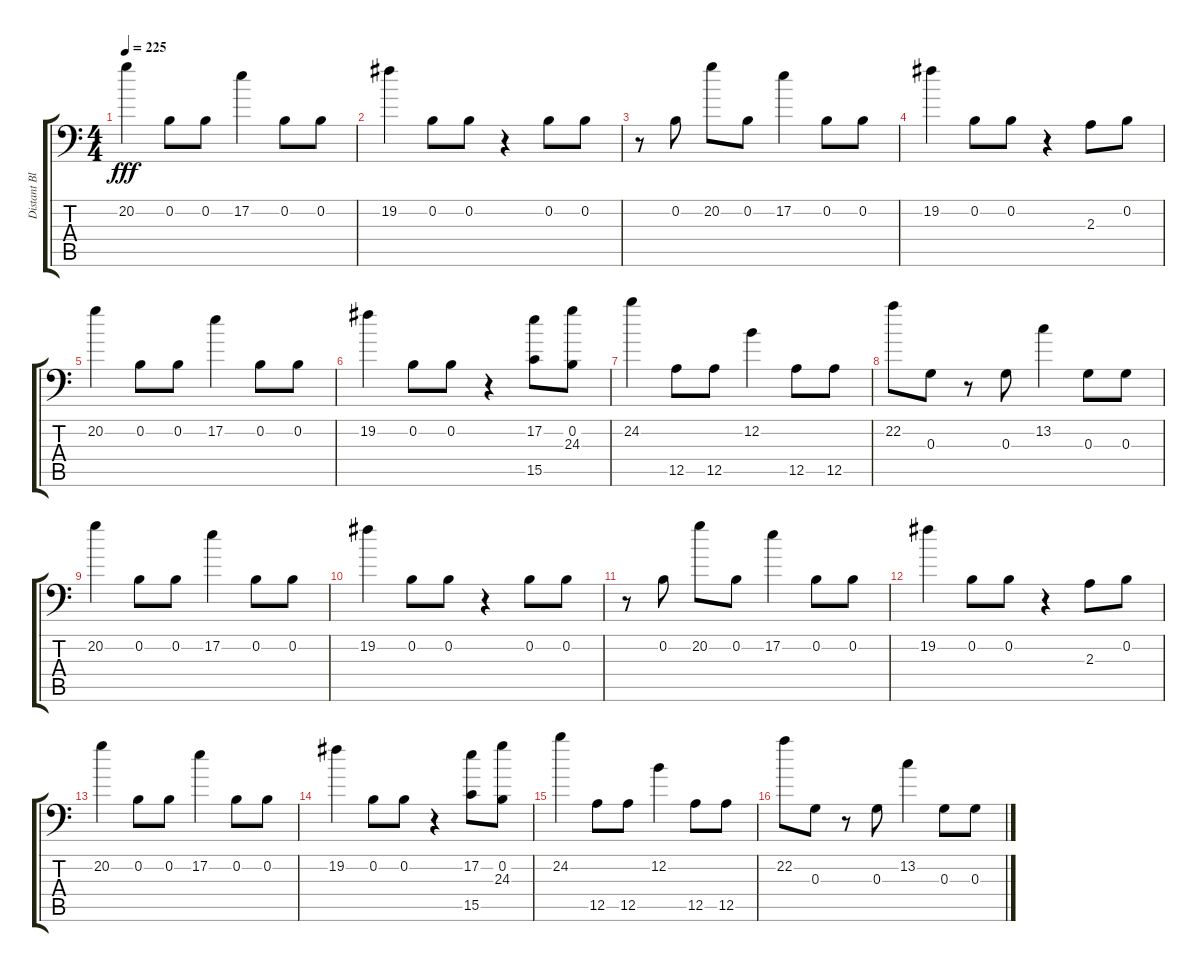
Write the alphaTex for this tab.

\track ("Distant Blip" "Distant Bl") {instrument lead8bassandlead}
\staff {score tabs}
\tuning (B8 B3 G3 D3 A2 C-1) {hide}
\ts (4 4)
\tempo 225
\clef f4
\ks c
20.2.4{dy fff} 0.2.8 0.2.8 17.2.4 0.2.8 0.2.8 |
19.2.4 0.2.8 0.2.8 r.4 0.2.8 0.2.8 |
r.8 0.2.8 20.2.8 0.2.8 17.2.4 0.2.8 0.2.8 |
19.2.4 0.2.8 0.2.8 r.4 2.3.8 0.2.8 |
20.2.4 0.2.8 0.2.8 17.2.4 0.2.8 0.2.8 |
19.2.4 0.2.8 0.2.8 r.4 (17.2 15.5).8 (0.2 24.3).8 |
24.2.4 12.5.8 12.5.8 12.2.4 12.5.8 12.5.8 |
22.2.8 0.3.8 r.8 0.3.8 13.2.4 0.3.8 0.3.8 |
20.2.4 0.2.8 0.2.8 17.2.4 0.2.8 0.2.8 |
19.2.4 0.2.8 0.2.8 r.4 0.2.8 0.2.8 |
r.8 0.2.8 20.2.8 0.2.8 17.2.4 0.2.8 0.2.8 |
19.2.4 0.2.8 0.2.8 r.4 2.3.8 0.2.8 |
20.2.4 0.2.8 0.2.8 17.2.4 0.2.8 0.2.8 |
19.2.4 0.2.8 0.2.8 r.4 (17.2 15.5).8 (0.2 24.3).8 |
24.2.4 12.5.8 12.5.8 12.2.4 12.5.8 12.5.8 |
22.2.8 0.3.8 r.8 0.3.8 13.2.4 0.3.8 0.3.8
